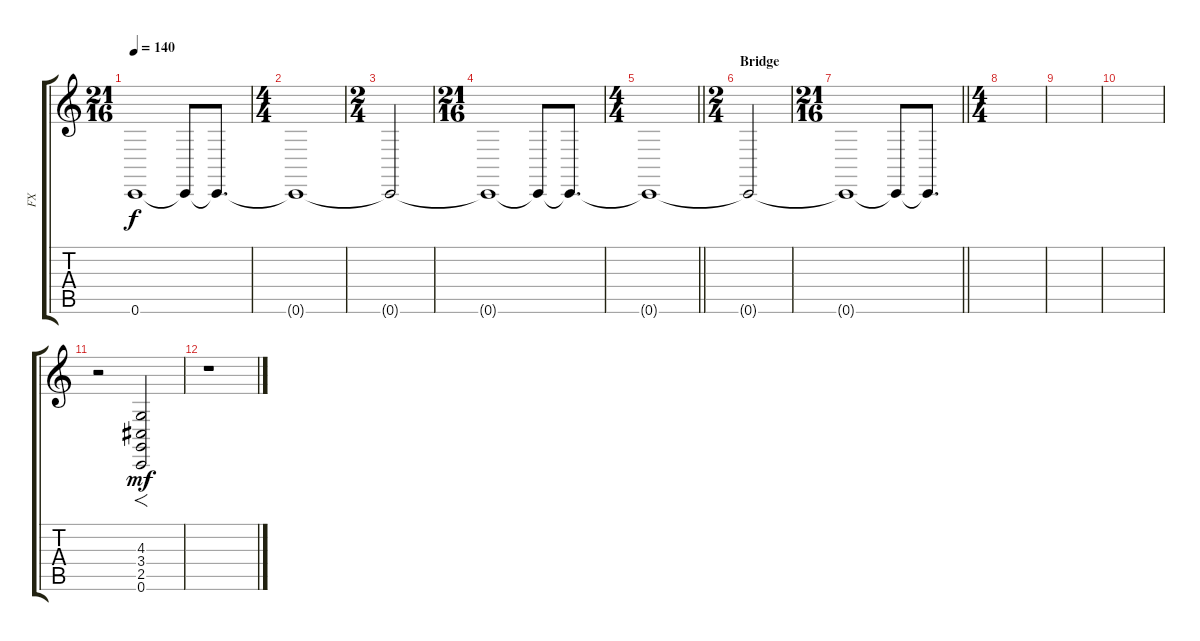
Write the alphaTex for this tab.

\track ("FX" "FX") {instrument pad4choir}
\staff {score tabs}
\tuning (C4 G3 Eb3 Bb2 F2 C2) {hide}
\ts (21 16)
\tempo 140
\clef g2
\ks c
0.6{t}.1{dy f} 0.6{t}.8 0.6{t}.8{d} |
\ts (4 4)
0.6{t}.1 |
\ts (2 4)
0.6{t}.2 |
\ts (21 16)
0.6{t}.1 0.6{t}.8 0.6{t}.8{d} |
\ts (4 4)
\barLineRight lightlight
0.6{t}.1 |
\ts (2 4)
\section ("" "Bridge")
0.6{t}.2 |
\ts (21 16)
\barLineRight lightlight
0.6{t}.1 0.6{t}.8 0.6{t}.8{d} |
\ts (4 4)
|
|
|
r.2 (4.3 3.4 2.5 0.6).2{f dy mf} |
r.1{volume 0}
